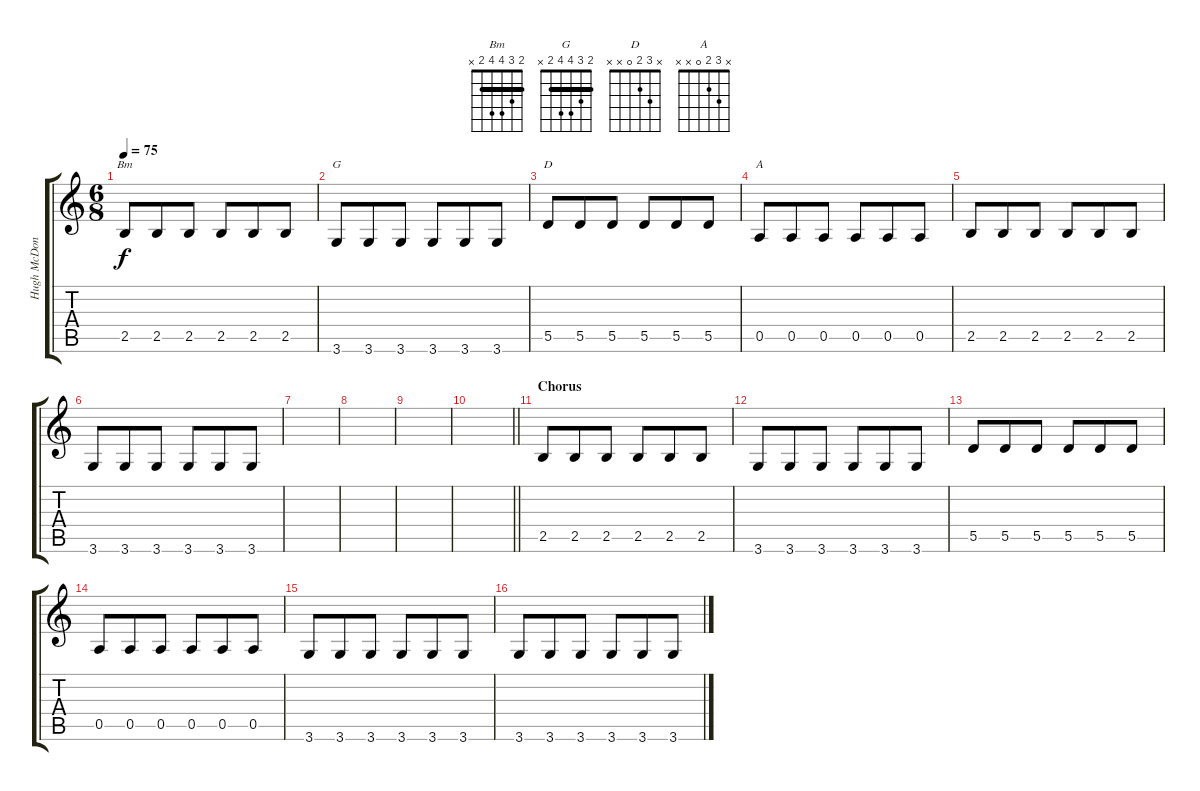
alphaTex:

\track ("Hugh McDonald" "Hugh McDon") {instrument electricbassfinger}
\staff {score tabs}
\tuning (E4 B3 G3 D3 A2 E2) {hide}
\chord ("Bm" 2 3 4 4 2 x) {barre 2}
\chord ("G" 2 3 4 4 2 x) {barre 2}
\chord ("D" x 3 2 0 x x)
\chord ("A" x 3 2 0 x x)
\ts (6 8)
\tempo 75
\clef g2
\ks c
2.5.8{ch "Bm" dy f} 2.5.8 2.5.8 2.5.8 2.5.8 2.5.8 |
3.6.8{ch "G"} 3.6.8 3.6.8 3.6.8 3.6.8 3.6.8 |
5.5.8{ch "D"} 5.5.8 5.5.8 5.5.8 5.5.8 5.5.8 |
0.5.8{ch "A"} 0.5.8 0.5.8 0.5.8 0.5.8 0.5.8 |
2.5.8 2.5.8 2.5.8 2.5.8 2.5.8 2.5.8 |
3.6.8 3.6.8 3.6.8 3.6.8 3.6.8 3.6.8 |
|
|
|
\barLineRight lightlight
|
\section ("" "Chorus")
2.5.8 2.5.8 2.5.8 2.5.8 2.5.8 2.5.8 |
3.6.8 3.6.8 3.6.8 3.6.8 3.6.8 3.6.8 |
5.5.8 5.5.8 5.5.8 5.5.8 5.5.8 5.5.8 |
0.5.8 0.5.8 0.5.8 0.5.8 0.5.8 0.5.8 |
3.6.8 3.6.8 3.6.8 3.6.8 3.6.8 3.6.8 |
3.6.8 3.6.8 3.6.8 3.6.8 3.6.8 3.6.8
